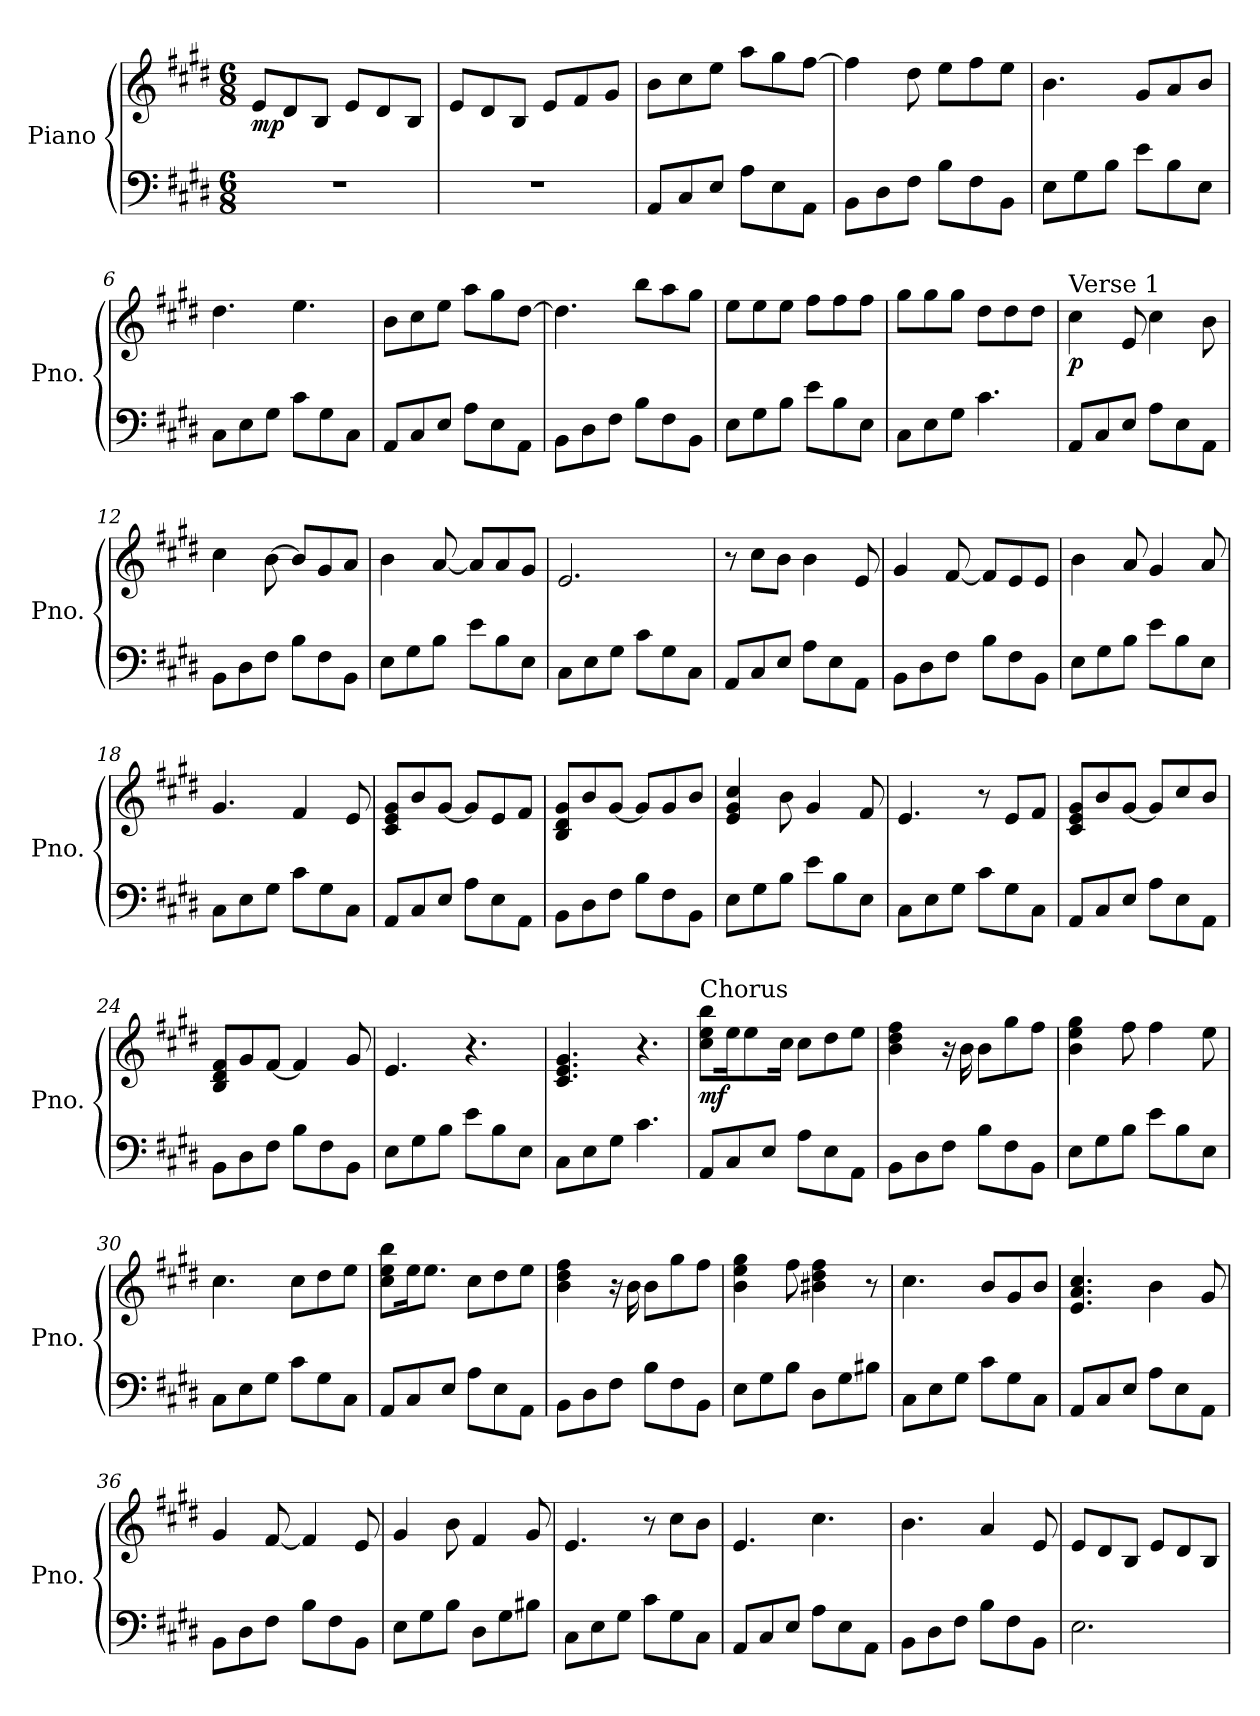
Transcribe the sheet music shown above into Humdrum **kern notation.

**kern	**kern	**dynam
*part1	*part1	*part1
*staff2	*staff1	*staff1/2
*I"Piano	*	*
*I'Pno.	*	*
*clefF4	*clefG2	*
*k[f#c#g#d#]	*k[f#c#g#d#]	*
*M6/8	*M6/8	*
*MM98	*MM98	*
=1	=1	=1
!	!	!LO:DY:b
2.r	8e/L	mp
.	8d#/	.
.	8B/J	.
.	8e/L	.
.	8d#/	.
.	8B/J	.
=2	=2	=2
2.r	8e/L	.
.	8d#/	.
.	8B/J	.
.	8e/L	.
.	8f#/	.
.	8g#/J	.
=3	=3	=3
8AA/L	8b\L	.
8C#/	8cc#\	.
8E/J	8ee\J	.
8A\L	8aa\L	.
8E\	8gg#\	.
8AA\J	[8ff#\J	.
=4	=4	=4
8BB\L	4ff#\]	.
8D#\	.	.
8F#\J	8dd#\	.
8B\L	8ee\L	.
8F#\	8ff#\	.
8BB\J	8ee\J	.
=5	=5	=5
8E\L	4.b\	.
8G#\	.	.
8B\J	.	.
8e\L	8g#/L	.
8B\	8a/	.
8E\J	8b/J	.
!!LO:LB:g=z
=6	=6	=6
8C#\L	4.dd#\	.
8E\	.	.
8G#\J	.	.
8c#\L	4.ee\	.
8G#\	.	.
8C#\J	.	.
=7	=7	=7
8AA/L	8b\L	.
8C#/	8cc#\	.
8E/J	8ee\J	.
8A\L	8aa\L	.
8E\	8gg#\	.
8AA\J	[8dd#\J	.
=8	=8	=8
8BB\L	4.dd#\]	.
8D#\	.	.
8F#\J	.	.
8B\L	8bb\L	.
8F#\	8aa\	.
8BB\J	8gg#\J	.
=9	=9	=9
8E\L	8ee\L	.
8G#\	8ee\	.
8B\J	8ee\J	.
8e\L	8ff#\L	.
8B\	8ff#\	.
8E\J	8ff#\J	.
=10	=10	=10
8C#\L	8gg#\L	.
8E\	8gg#\	.
8G#\J	8gg#\J	.
4.c#\	8dd#\L	.
.	8dd#\	.
.	8dd#\J	.
!!LO:LB:g=z
=11	=11	=11
!	!LO:TX:a:t=Verse 1	!
!	!	!LO:DY:b
8AA/L	4cc#\	p
8C#/	.	.
8E/J	8e/	.
8A\L	4cc#\	.
8E\	.	.
8AA\J	8b\	.
=12	=12	=12
8BB\L	4cc#\	.
8D#\	.	.
8F#\J	[8b\	.
8B\L	8b/L]	.
8F#\	8g#/	.
8BB\J	8a/J	.
=13	=13	=13
8E\L	4b\	.
8G#\	.	.
8B\J	[8a/	.
8e\L	8a/L]	.
8B\	8a/	.
8E\J	8g#/J	.
=14	=14	=14
8C#\L	2.e/	.
8E\	.	.
8G#\J	.	.
8c#\L	.	.
8G#\	.	.
8C#\J	.	.
=15	=15	=15
8AA/L	8r	.
8C#/	8cc#\L	.
8E/J	8b\J	.
8A\L	4b\	.
8E\	.	.
8AA\J	8e/	.
!!LO:LB:g=z
=16	=16	=16
8BB\L	4g#/	.
8D#\	.	.
8F#\J	[8f#/	.
8B\L	8f#/L]	.
8F#\	8e/	.
8BB\J	8e/J	.
=17	=17	=17
8E\L	4b\	.
8G#\	.	.
8B\J	8a/	.
8e\L	4g#/	.
8B\	.	.
8E\J	8a/	.
=18	=18	=18
8C#\L	4.g#/	.
8E\	.	.
8G#\J	.	.
8c#\L	4f#/	.
8G#\	.	.
8C#\J	8e/	.
=19	=19	=19
8AA/L	8c#/ 8e/ 8g#/L	.
8C#/	8b/	.
8E/J	[8g#/J	.
8A\L	8g#/L]	.
8E\	8e/	.
8AA\J	8f#/J	.
=20	=20	=20
8BB\L	8B/ 8d#/ 8g#/L	.
8D#\	8b/	.
8F#\J	[8g#/J	.
8B\L	8g#/L]	.
8F#\	8g#/	.
8BB\J	8b/J	.
!!LO:LB:g=z
=21	=21	=21
8E\L	4e/ 4g#/ 4cc#/	.
8G#\	.	.
8B\J	8b\	.
8e\L	4g#/	.
8B\	.	.
8E\J	8f#/	.
=22	=22	=22
8C#\L	4.e/	.
8E\	.	.
8G#\J	.	.
8c#\L	8r	.
8G#\	8e/L	.
8C#\J	8f#/J	.
=23	=23	=23
8AA/L	8c#/ 8e/ 8g#/L	.
8C#/	8b/	.
8E/J	[8g#/J	.
8A\L	8g#/L]	.
8E\	8cc#/	.
8AA\J	8b/J	.
=24	=24	=24
8BB\L	8B/ 8d#/ 8f#/L	.
8D#\	8g#/	.
8F#\J	[8f#/J	.
8B\L	4f#/]	.
8F#\	.	.
8BB\J	8g#/	.
=25	=25	=25
8E\L	4.e/	.
8G#\	.	.
8B\J	.	.
8e\L	4.r	.
8B\	.	.
8E\J	.	.
!!LO:PB:g=z
=26	=26	=26
8C#\L	4.c#/ 4.e/ 4.g#/	.
8E\	.	.
8G#\J	.	.
4.c#\	4.r	.
=27	=27	=27
!	!LO:TX:a:t=Chorus	!
!	!	!LO:DY:b
8AA/L	8cc#\ 8ee\ 8bb\L	mf
8C#/	16ee\K	.
.	8ee\	.
8E/J	.	.
.	16cc#\Jk	.
8A\L	8cc#\L	.
8E\	8dd#\	.
8AA\J	8ee\J	.
=28	=28	=28
8BB\L	4b\ 4dd#\ 4ff#\	.
8D#\	.	.
8F#\J	16r	.
.	16b\	.
8B\L	8b\L	.
8F#\	8gg#\	.
8BB\J	8ff#\J	.
=29	=29	=29
8E\L	4b\ 4ee\ 4gg#\	.
8G#\	.	.
8B\J	8ff#\	.
8e\L	4ff#\	.
8B\	.	.
8E\J	8ee\	.
=30	=30	=30
8C#\L	4.cc#\	.
8E\	.	.
8G#\J	.	.
8c#\L	8cc#\L	.
8G#\	8dd#\	.
8C#\J	8ee\J	.
!!LO:LB:g=z
=31	=31	=31
8AA/L	8cc#\ 8ee\ 8bb\L	.
8C#/	16ee\K	.
.	8.ee\J	.
8E/J	.	.
8A\L	8cc#\L	.
8E\	8dd#\	.
8AA\J	8ee\J	.
=32	=32	=32
8BB\L	4b\ 4dd#\ 4ff#\	.
8D#\	.	.
8F#\J	16r	.
.	16b\	.
8B\L	8b\L	.
8F#\	8gg#\	.
8BB\J	8ff#\J	.
=33	=33	=33
8E\L	4b\ 4ee\ 4gg#\	.
8G#\	.	.
8B\J	8ff#\	.
8D#\L	4b#X\ 4dd#\ 4ff#\	.
8G#\	.	.
8B#X\J	8r	.
=34	=34	=34
8C#\L	4.cc#\	.
8E\	.	.
8G#\J	.	.
8c#\L	8b/L	.
8G#\	8g#/	.
8C#\J	8b/J	.
!!LO:LB:g=z
=35	=35	=35
8AA/L	4.e/ 4.a/ 4.cc#/	.
8C#/	.	.
8E/J	.	.
8A\L	4b\	.
8E\	.	.
8AA\J	8g#/	.
=36	=36	=36
8BB\L	4g#/	.
8D#\	.	.
8F#\J	[8f#/	.
8B\L	4f#/]	.
8F#\	.	.
8BB\J	8e/	.
=37	=37	=37
8E\L	4g#/	.
8G#\	.	.
8B\J	8b\	.
8D#\L	4f#/	.
8G#\	.	.
8B#X\J	8g#/	.
=38	=38	=38
8C#\L	4.e/	.
8E\	.	.
8G#\J	.	.
8c#\L	8r	.
8G#\	8cc#\L	.
8C#\J	8b\J	.
=39	=39	=39
8AA/L	4.e/	.
8C#/	.	.
8E/J	.	.
8A\L	4.cc#\	.
8E\	.	.
8AA\J	.	.
!!LO:LB:g=z
=40	=40	=40
8BB\L	4.b\	.
8D#\	.	.
8F#\J	.	.
8B\L	4a/	.
8F#\	.	.
8BB\J	8e/	.
=41	=41	=41
2.E\	8e/L	.
.	8d#/	.
.	8B/J	.
.	8e/L	.
.	8d#/	.
.	8B/J	.
=	=	=
*-	*-	*-
